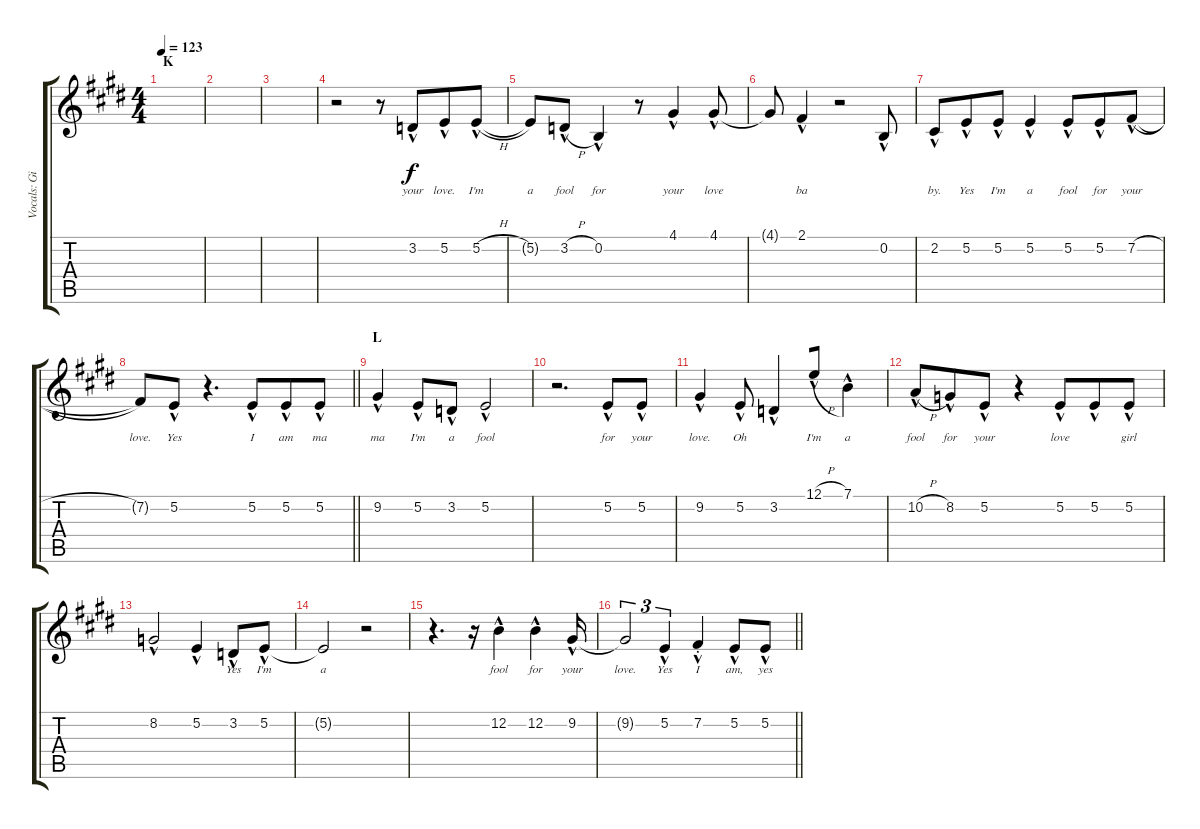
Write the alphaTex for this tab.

\track ("Vocals: Gil" "Vocals: Gi") {instrument lead2sawtooth}
\staff {score tabs}
\tuning (E4 B3 G3 D3 A2 E2) {hide}
\ts (4 4)
\section ("" "K")
\tempo 123
\clef g2
\ks e
|
|
|
r.2{beam merge} r.8 3.2{hac}.8{lyrics (0 "your") lyrics (1 "") lyrics (2 "") lyrics (3 "") lyrics (4 "") beam merge} 5.2{hac}.8{lyrics (0 "love.") lyrics (1 "") lyrics (2 "") lyrics (3 "") lyrics (4 "")} 5.2{h hac}.8{lyrics (0 "I'm") lyrics (1 "") lyrics (2 "") lyrics (3 "") lyrics (4 "")} |
5.2{t}.8{lyrics (0 "a") lyrics (1 "") lyrics (2 "") lyrics (3 "") lyrics (4 "")} 3.2{h hac}.8{lyrics (0 "fool") lyrics (1 "") lyrics (2 "") lyrics (3 "") lyrics (4 "")} 0.2{hac}.4{lyrics (0 "for") lyrics (1 "") lyrics (2 "") lyrics (3 "") lyrics (4 "")} r.8 4.1{hac}.4{lyrics (0 "your") lyrics (1 "") lyrics (2 "") lyrics (3 "") lyrics (4 "")} 4.1{hac}.8{lyrics (0 "love") lyrics (1 "") lyrics (2 "") lyrics (3 "") lyrics (4 "")} |
4.1{t}.8{lyrics (0 "") lyrics (1 "") lyrics (2 "") lyrics (3 "") lyrics (4 "")} 2.1{hac}.4{lyrics (0 "ba") lyrics (1 "") lyrics (2 "") lyrics (3 "") lyrics (4 "")} r.2 0.2{hac}.8{lyrics (0 "") lyrics (1 "") lyrics (2 "") lyrics (3 "") lyrics (4 "")} |
2.2{hac}.8{lyrics (0 "by.") lyrics (1 "") lyrics (2 "") lyrics (3 "") lyrics (4 "")} 5.2{hac}.8{lyrics (0 "Yes") lyrics (1 "") lyrics (2 "") lyrics (3 "") lyrics (4 "") beam merge} 5.2{hac}.8{lyrics (0 "I'm") lyrics (1 "") lyrics (2 "") lyrics (3 "") lyrics (4 "")} 5.2{hac}.4{lyrics (0 "a") lyrics (1 "") lyrics (2 "") lyrics (3 "") lyrics (4 "")} 5.2{hac}.8{lyrics (0 "fool") lyrics (1 "") lyrics (2 "") lyrics (3 "") lyrics (4 "") beam merge} 5.2{hac}.8{lyrics (0 "for") lyrics (1 "") lyrics (2 "") lyrics (3 "") lyrics (4 "")} 7.2{h hac}.8{lyrics (0 "your") lyrics (1 "") lyrics (2 "") lyrics (3 "") lyrics (4 "")} |
\barLineRight lightlight
7.2{t}.8{lyrics (0 "love.") lyrics (1 "") lyrics (2 "") lyrics (3 "") lyrics (4 "")} 5.2{hac}.8{lyrics (0 "Yes") lyrics (1 "") lyrics (2 "") lyrics (3 "") lyrics (4 "")} r.4{d} 5.2{hac}.8{lyrics (0 "I") lyrics (1 "") lyrics (2 "") lyrics (3 "") lyrics (4 "") beam merge} 5.2{hac}.8{lyrics (0 "am") lyrics (1 "") lyrics (2 "") lyrics (3 "") lyrics (4 "")} 5.2{hac}.8{lyrics (0 "ma") lyrics (1 "") lyrics (2 "") lyrics (3 "") lyrics (4 "")} |
\section ("" "L")
9.2{hac}.4{lyrics (0 "ma") lyrics (1 "") lyrics (2 "") lyrics (3 "") lyrics (4 "")} 5.2{hac}.8{lyrics (0 "I'm") lyrics (1 "") lyrics (2 "") lyrics (3 "") lyrics (4 "")} 3.2{hac}.8{lyrics (0 "a") lyrics (1 "") lyrics (2 "") lyrics (3 "") lyrics (4 "")} 5.2{hac}.2{lyrics (0 "fool") lyrics (1 "") lyrics (2 "") lyrics (3 "") lyrics (4 "")} |
r.2{d} 5.2{hac}.8{lyrics (0 "for") lyrics (1 "") lyrics (2 "") lyrics (3 "") lyrics (4 "")} 5.2{hac}.8{lyrics (0 "your") lyrics (1 "") lyrics (2 "") lyrics (3 "") lyrics (4 "")} |
9.2{hac}.4{lyrics (0 "love.") lyrics (1 "") lyrics (2 "") lyrics (3 "") lyrics (4 "")} 5.2{hac}.8{lyrics (0 "Oh") lyrics (1 "") lyrics (2 "") lyrics (3 "") lyrics (4 "")} 3.2{hac}.4{lyrics (0 "") lyrics (1 "") lyrics (2 "") lyrics (3 "") lyrics (4 "") beam merge} 12.1{h hac}.8{lyrics (0 "I'm") lyrics (1 "") lyrics (2 "") lyrics (3 "") lyrics (4 "")} 7.1{hac}.4{lyrics (0 "a") lyrics (1 "") lyrics (2 "") lyrics (3 "") lyrics (4 "")} |
10.2{h hac}.8{lyrics (0 "fool") lyrics (1 "") lyrics (2 "") lyrics (3 "") lyrics (4 "")} 8.2{hac}.8{lyrics (0 "for") lyrics (1 "") lyrics (2 "") lyrics (3 "") lyrics (4 "") beam merge} 5.2{hac}.8{lyrics (0 "your") lyrics (1 "") lyrics (2 "") lyrics (3 "") lyrics (4 "")} r.4 5.2{hac}.8{lyrics (0 "love") lyrics (1 "") lyrics (2 "") lyrics (3 "") lyrics (4 "") beam merge} 5.2{hac}.8{lyrics (0 "") lyrics (1 "") lyrics (2 "") lyrics (3 "") lyrics (4 "")} 5.2{hac}.8{lyrics (0 "girl") lyrics (1 "") lyrics (2 "") lyrics (3 "") lyrics (4 "")} |
8.2{hac}.2{lyrics (0 "") lyrics (1 "") lyrics (2 "") lyrics (3 "") lyrics (4 "")} 5.2{hac}.4{lyrics (0 "") lyrics (1 "") lyrics (2 "") lyrics (3 "") lyrics (4 "")} 3.2{hac}.8{lyrics (0 "Yes") lyrics (1 "") lyrics (2 "") lyrics (3 "") lyrics (4 "")} 5.2{hac}.8{lyrics (0 "I'm") lyrics (1 "") lyrics (2 "") lyrics (3 "") lyrics (4 "")} |
5.2{t}.2{lyrics (0 "a") lyrics (1 "") lyrics (2 "") lyrics (3 "") lyrics (4 "")} r.2 |
r.4{d} r.16 12.2{hac}.4{lyrics (0 "fool") lyrics (1 "") lyrics (2 "") lyrics (3 "") lyrics (4 "")} 12.2{hac}.4{lyrics (0 "for") lyrics (1 "") lyrics (2 "") lyrics (3 "") lyrics (4 "")} 9.2{hac}.16{lyrics (0 "your") lyrics (1 "") lyrics (2 "") lyrics (3 "") lyrics (4 "")} |
\barLineRight lightlight
9.2{t}.2{tu (3 2) lyrics (0 "love.") lyrics (1 "") lyrics (2 "") lyrics (3 "") lyrics (4 "")} 5.2{hac}.4{tu (3 2) lyrics (0 "Yes") lyrics (1 "") lyrics (2 "") lyrics (3 "") lyrics (4 "")} 7.2{hac st}.4{lyrics (0 "I") lyrics (1 "") lyrics (2 "") lyrics (3 "") lyrics (4 "") beam merge} 5.2{hac}.8{lyrics (0 "am,") lyrics (1 "") lyrics (2 "") lyrics (3 "") lyrics (4 "")} 5.2{hac}.8{lyrics (0 "yes") lyrics (1 "") lyrics (2 "") lyrics (3 "") lyrics (4 "")}
